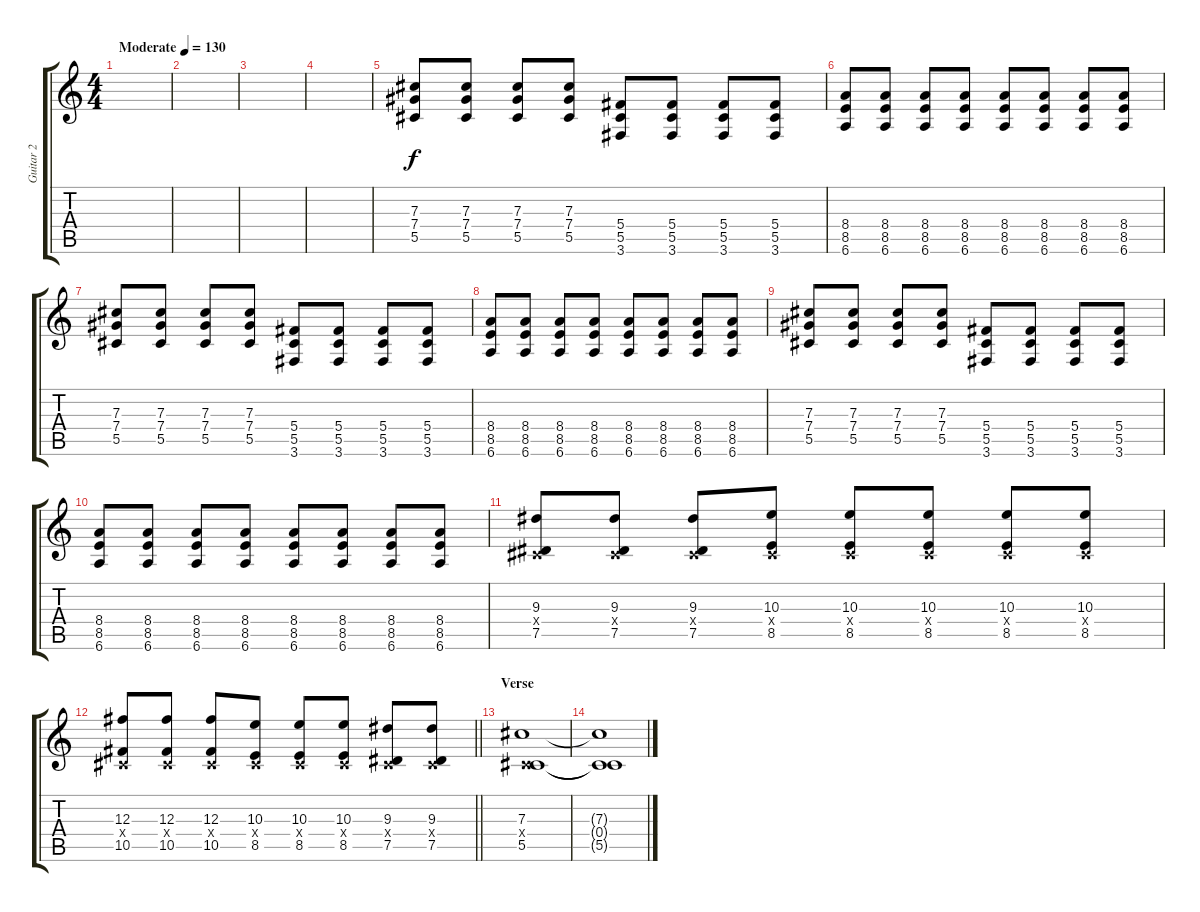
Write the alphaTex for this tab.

\track ("Guitar 2" "Guitar 2") {instrument overdrivenguitar}
\staff {score tabs}
\tuning (Eb4 Bb3 Gb3 Db3 Ab2 Eb2) {hide}
\ts (4 4)
\tempo (130 "Moderate")
\clef g2
\ks c
|
|
|
|
(7.3 7.4 5.5).8 (7.3 7.4 5.5).8 (7.3 7.4 5.5).8 (7.3 7.4 5.5).8 (5.4 5.5 3.6).8 (5.4 5.5 3.6).8 (5.4 5.5 3.6).8 (5.4 5.5 3.6).8 |
(8.4 8.5 6.6).8 (8.4 8.5 6.6).8 (8.4 8.5 6.6).8 (8.4 8.5 6.6).8 (8.4 8.5 6.6).8 (8.4 8.5 6.6).8 (8.4 8.5 6.6).8 (8.4 8.5 6.6).8 |
(7.3 7.4 5.5).8 (7.3 7.4 5.5).8 (7.3 7.4 5.5).8 (7.3 7.4 5.5).8 (5.4 5.5 3.6).8 (5.4 5.5 3.6).8 (5.4 5.5 3.6).8 (5.4 5.5 3.6).8 |
(8.4 8.5 6.6).8 (8.4 8.5 6.6).8 (8.4 8.5 6.6).8 (8.4 8.5 6.6).8 (8.4 8.5 6.6).8 (8.4 8.5 6.6).8 (8.4 8.5 6.6).8 (8.4 8.5 6.6).8 |
(7.3 7.4 5.5).8 (7.3 7.4 5.5).8 (7.3 7.4 5.5).8 (7.3 7.4 5.5).8 (5.4 5.5 3.6).8 (5.4 5.5 3.6).8 (5.4 5.5 3.6).8 (5.4 5.5 3.6).8 |
(8.4 8.5 6.6).8 (8.4 8.5 6.6).8 (8.4 8.5 6.6).8 (8.4 8.5 6.6).8 (8.4 8.5 6.6).8 (8.4 8.5 6.6).8 (8.4 8.5 6.6).8 (8.4 8.5 6.6).8 |
(9.3 0.4{x} 7.5).8 (9.3 0.4{x} 7.5).8 (9.3 0.4{x} 7.5).8 (10.3 0.4{x} 8.5).8 (10.3 0.4{x} 8.5).8 (10.3 0.4{x} 8.5).8 (10.3 0.4{x} 8.5).8 (10.3 0.4{x} 8.5).8 |
\barLineRight lightlight
(12.3 0.4{x} 10.5).8 (12.3 0.4{x} 10.5).8 (12.3 0.4{x} 10.5).8 (10.3 0.4{x} 8.5).8 (10.3 0.4{x} 8.5).8 (10.3 0.4{x} 8.5).8 (9.3 0.4{x} 7.5).8 (9.3 0.4{x} 7.5).8 |
\section ("" "Verse")
(7.3 0.4{x} 5.5).1 |
(7.3{t} 0.4{t} 5.5{t}).1
